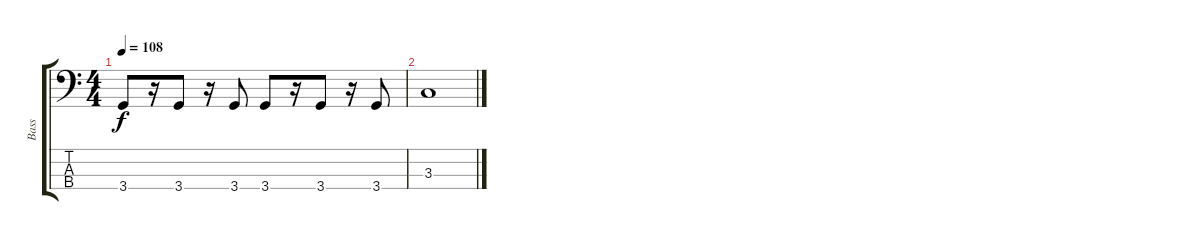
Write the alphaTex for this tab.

\track ("Bass" "Bass") {instrument electricbassfinger}
\staff {score tabs}
\tuning (G2 D2 A1 E1) {hide}
\ts (4 4)
\tempo 108
\clef f4
\ks c
3.4.8{dy f} r.16 3.4.8 r.16 3.4.8 3.4.8 r.16 3.4.8 r.16 3.4.8 |
3.3.1
